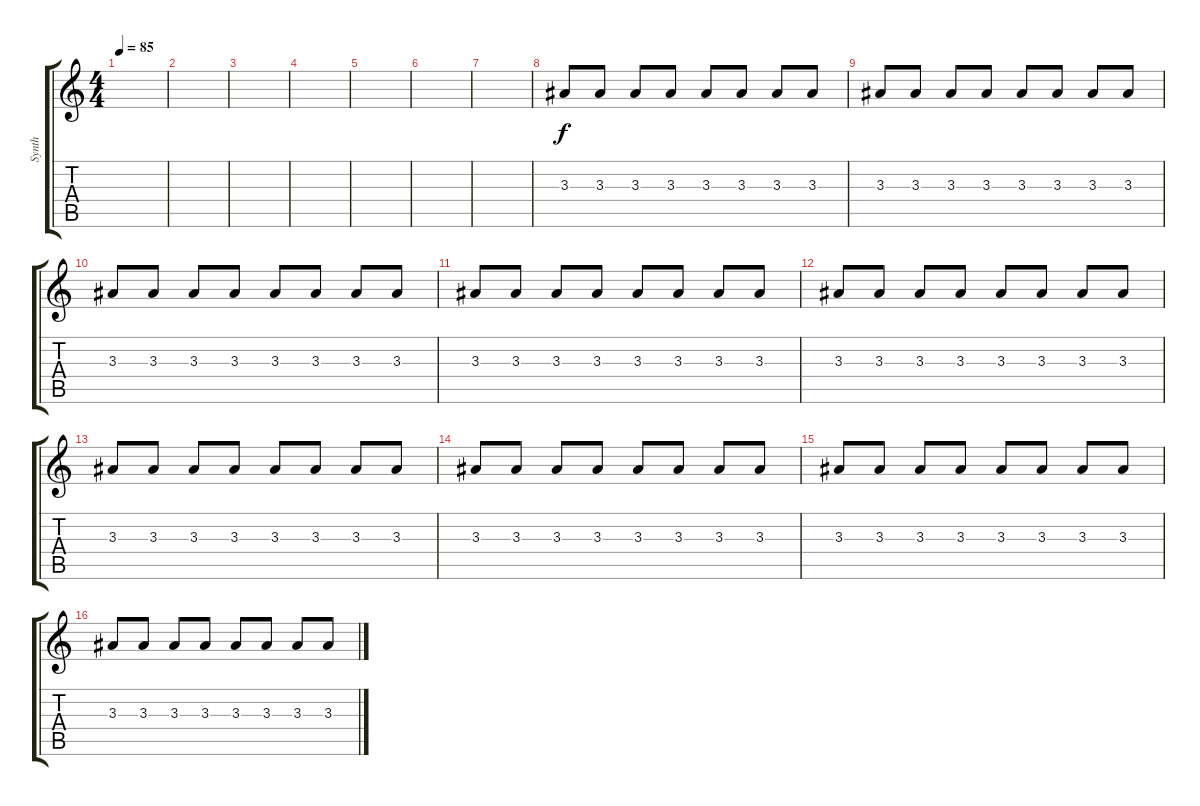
\track ("Synth" "Synth") {instrument synthbass2}
\staff {score tabs}
\tuning (E4 B3 G3 D3 A2 Eb2) {hide}
\ts (4 4)
\tempo 85
\clef g2
\ks c
|
|
|
|
|
|
|
3.3.8 3.3.8 3.3.8 3.3.8 3.3.8 3.3.8 3.3.8 3.3.8 |
3.3.8 3.3.8 3.3.8 3.3.8 3.3.8 3.3.8 3.3.8 3.3.8 |
3.3.8 3.3.8 3.3.8 3.3.8 3.3.8 3.3.8 3.3.8 3.3.8 |
3.3.8 3.3.8 3.3.8 3.3.8 3.3.8 3.3.8 3.3.8 3.3.8 |
3.3.8 3.3.8 3.3.8 3.3.8 3.3.8 3.3.8 3.3.8 3.3.8 |
3.3.8 3.3.8 3.3.8 3.3.8 3.3.8 3.3.8 3.3.8 3.3.8 |
3.3.8 3.3.8 3.3.8 3.3.8 3.3.8 3.3.8 3.3.8 3.3.8 |
3.3.8 3.3.8 3.3.8 3.3.8 3.3.8 3.3.8 3.3.8 3.3.8 |
3.3.8 3.3.8 3.3.8 3.3.8 3.3.8 3.3.8 3.3.8 3.3.8
